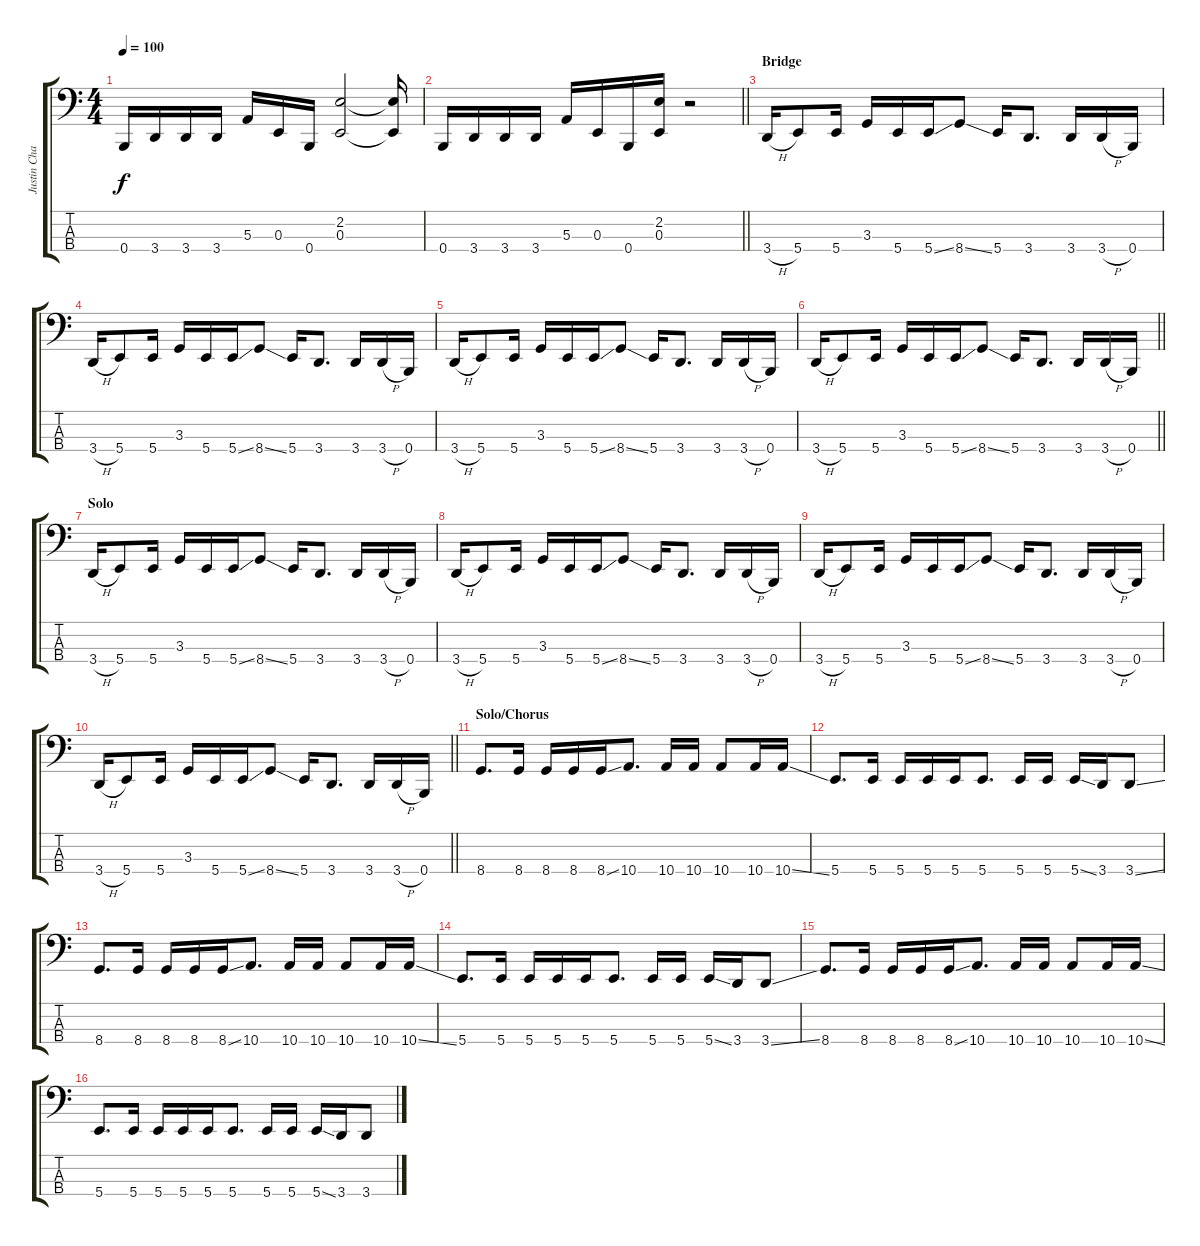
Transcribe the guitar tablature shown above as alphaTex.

\track ("Justin Chancellor - Bass" "Justin Cha") {instrument electricbasspick}
\staff {score tabs}
\tuning (G2 D2 E1 B0) {hide}
\ts (4 4)
\tempo 100
\clef f4
\ks c
0.4.16{dy f} 3.4.16 3.4.16 3.4.16 5.3.16 0.3.16 0.4.16 (2.2 0.3).2 (2.2{t} 0.3{t}).16 |
\barLineRight lightlight
0.4.16 3.4.16 3.4.16 3.4.16 5.3.16 0.3.16 0.4.16 (2.2 0.3).16 r.2 |
\section ("" "Bridge")
3.4{h}.16 5.4.8 5.4.16 3.3.16 5.4.16 5.4{ss}.16 8.4{ss}.8 5.4.16 3.4.8{d} 3.4.16 3.4{h}.16 0.4.16 |
3.4{h}.16 5.4.8 5.4.16 3.3.16 5.4.16 5.4{ss}.16 8.4{ss}.8 5.4.16 3.4.8{d} 3.4.16 3.4{h}.16 0.4.16 |
3.4{h}.16 5.4.8 5.4.16 3.3.16 5.4.16 5.4{ss}.16 8.4{ss}.8 5.4.16 3.4.8{d} 3.4.16 3.4{h}.16 0.4.16 |
\barLineRight lightlight
3.4{h}.16 5.4.8 5.4.16 3.3.16 5.4.16 5.4{ss}.16 8.4{ss}.8 5.4.16 3.4.8{d} 3.4.16 3.4{h}.16 0.4.16 |
\section ("" "Solo")
3.4{h}.16 5.4.8 5.4.16 3.3.16 5.4.16 5.4{ss}.16 8.4{ss}.8 5.4.16 3.4.8{d} 3.4.16 3.4{h}.16 0.4.16 |
3.4{h}.16 5.4.8 5.4.16 3.3.16 5.4.16 5.4{ss}.16 8.4{ss}.8 5.4.16 3.4.8{d} 3.4.16 3.4{h}.16 0.4.16 |
3.4{h}.16 5.4.8 5.4.16 3.3.16 5.4.16 5.4{ss}.16 8.4{ss}.8 5.4.16 3.4.8{d} 3.4.16 3.4{h}.16 0.4.16 |
\barLineRight lightlight
3.4{h}.16 5.4.8 5.4.16 3.3.16 5.4.16 5.4{ss}.16 8.4{ss}.8 5.4.16 3.4.8{d} 3.4.16 3.4{h}.16 0.4.16 |
\section ("" "Solo/Chorus")
8.4.8{d} 8.4.16 8.4.16 8.4.16 8.4{ss}.16 10.4.8{d} 10.4.16 10.4.16 10.4.8 10.4.16 10.4{ss}.16 |
5.4.8{d} 5.4.16 5.4.16 5.4.16 5.4.16 5.4.8{d} 5.4.16 5.4.16 5.4{ss}.16 3.4.16 3.4{ss}.8 |
8.4.8{d} 8.4.16 8.4.16 8.4.16 8.4{ss}.16 10.4.8{d} 10.4.16 10.4.16 10.4.8 10.4.16 10.4{ss}.16 |
5.4.8{d} 5.4.16 5.4.16 5.4.16 5.4.16 5.4.8{d} 5.4.16 5.4.16 5.4{ss}.16 3.4.16 3.4{ss}.8 |
8.4.8{d} 8.4.16 8.4.16 8.4.16 8.4{ss}.16 10.4.8{d} 10.4.16 10.4.16 10.4.8 10.4.16 10.4{ss}.16 |
5.4.8{d} 5.4.16 5.4.16 5.4.16 5.4.16 5.4.8{d} 5.4.16 5.4.16 5.4{ss}.16 3.4.16 3.4{ss}.8
